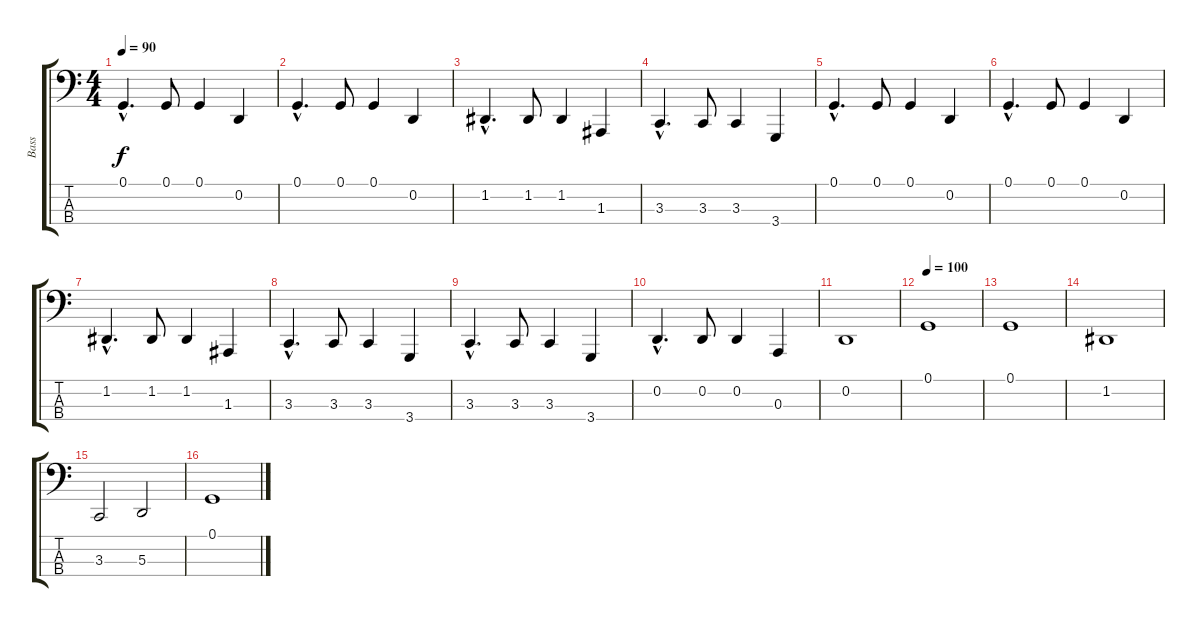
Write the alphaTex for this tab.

\track ("Bass" "Bass") {instrument orchestralharp}
\staff {score tabs}
\tuning (G2 D2 A1 E1) {hide}
\ts (4 4)
\tempo 90
\clef f4
\ks c
0.1{hac}.4{d dy f instrument orchestralharp} 0.1.8 0.1.4 0.2.4 |
0.1{hac}.4{d} 0.1.8 0.1.4 0.2.4 |
1.2{hac}.4{d} 1.2.8 1.2.4 1.3.4 |
3.3{hac}.4{d} 3.3.8 3.3.4 3.4.4 |
0.1{hac}.4{d} 0.1.8 0.1.4 0.2.4 |
0.1{hac}.4{d} 0.1.8 0.1.4 0.2.4 |
1.2{hac}.4{d} 1.2.8 1.2.4 1.3.4 |
3.3{hac}.4{d} 3.3.8 3.3.4 3.4.4 |
3.3{hac}.4{d} 3.3.8 3.3.4 3.4.4 |
0.2{hac}.4{d} 0.2.8 0.2.4 0.3.4 |
0.2.1 |
\tempo 100
0.1.1{instrument tremolostrings} |
0.1.1 |
1.2.1 |
3.3.2 5.3.2 |
0.1.1
